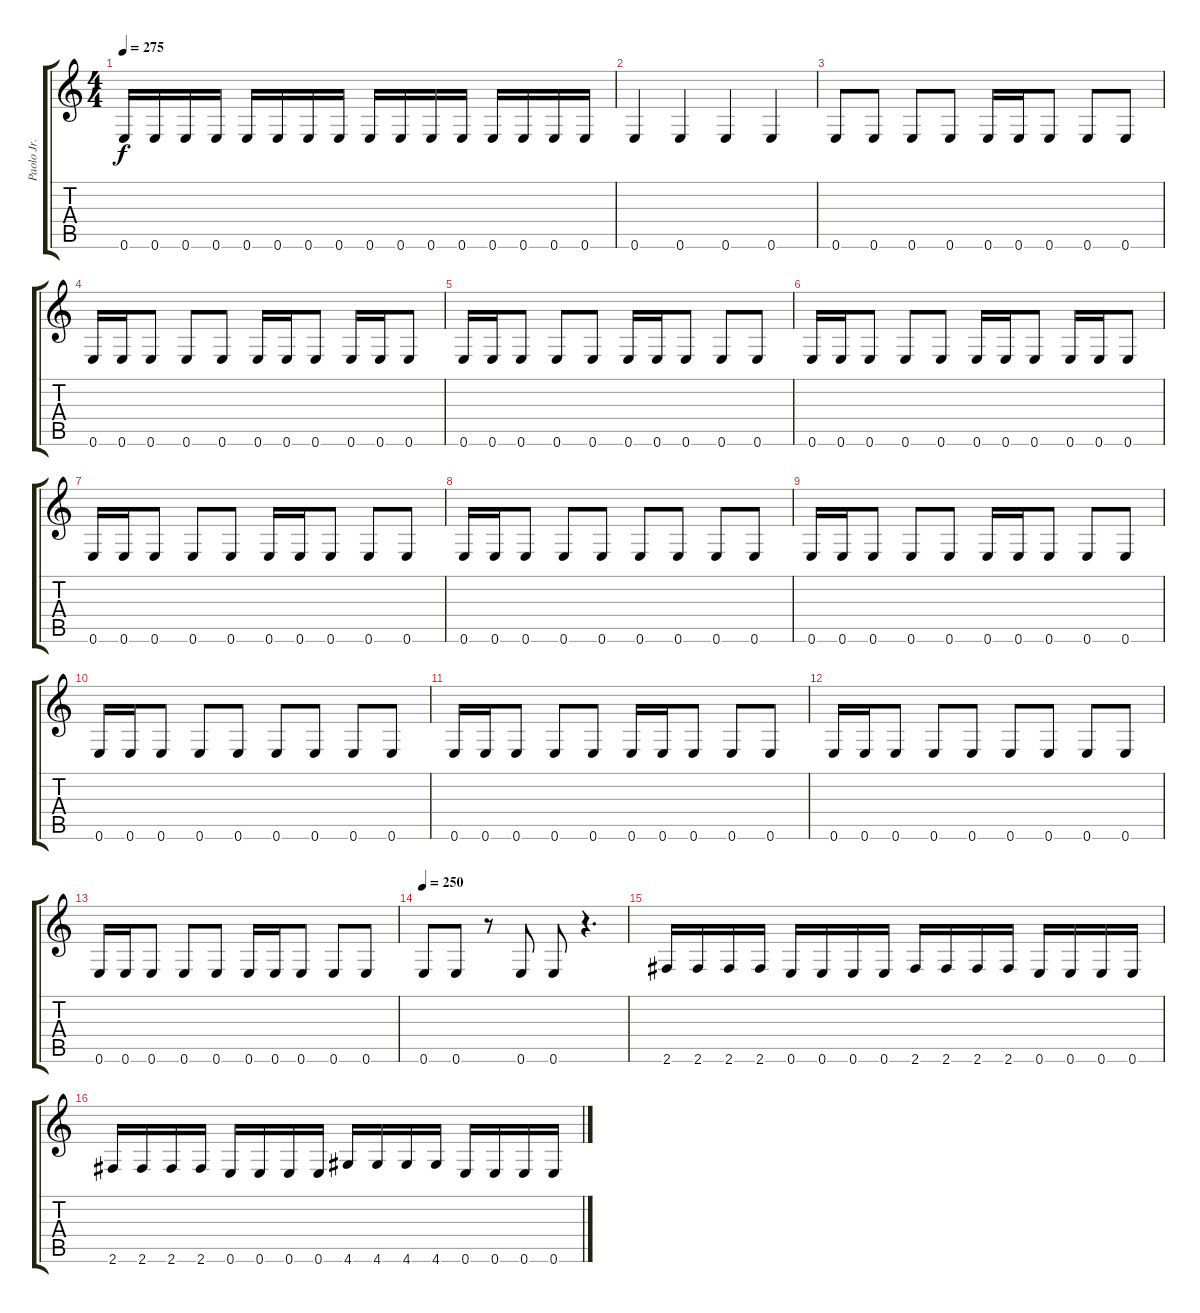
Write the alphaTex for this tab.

\track ("Paolo Jr." "Paolo Jr.") {instrument electricbassfinger}
\staff {score tabs}
\tuning (E4 B3 G3 D3 A2 E2) {hide}
\ts (4 4)
\tempo 275
\clef g2
\ks c
0.6.16{dy f} 0.6.16 0.6.16 0.6.16 0.6.16 0.6.16 0.6.16 0.6.16 0.6.16 0.6.16 0.6.16 0.6.16 0.6.16 0.6.16 0.6.16 0.6.16 |
0.6.4 0.6.4 0.6.4 0.6.4 |
0.6.8 0.6.8 0.6.8 0.6.8 0.6.16 0.6.16 0.6.8 0.6.8 0.6.8 |
0.6.16 0.6.16 0.6.8 0.6.8 0.6.8 0.6.16 0.6.16 0.6.8 0.6.16 0.6.16 0.6.8 |
0.6.16 0.6.16 0.6.8 0.6.8 0.6.8 0.6.16 0.6.16 0.6.8 0.6.8 0.6.8 |
0.6.16 0.6.16 0.6.8 0.6.8 0.6.8 0.6.16 0.6.16 0.6.8 0.6.16 0.6.16 0.6.8 |
0.6.16 0.6.16 0.6.8 0.6.8 0.6.8 0.6.16 0.6.16 0.6.8 0.6.8 0.6.8 |
0.6.16 0.6.16 0.6.8 0.6.8 0.6.8 0.6.8 0.6.8 0.6.8 0.6.8 |
0.6.16 0.6.16 0.6.8 0.6.8 0.6.8 0.6.16 0.6.16 0.6.8 0.6.8 0.6.8 |
0.6.16 0.6.16 0.6.8 0.6.8 0.6.8 0.6.8 0.6.8 0.6.8 0.6.8 |
0.6.16 0.6.16 0.6.8 0.6.8 0.6.8 0.6.16 0.6.16 0.6.8 0.6.8 0.6.8 |
0.6.16 0.6.16 0.6.8 0.6.8 0.6.8 0.6.8 0.6.8 0.6.8 0.6.8 |
0.6.16 0.6.16 0.6.8 0.6.8 0.6.8 0.6.16 0.6.16 0.6.8 0.6.8 0.6.8 |
\tempo 250
0.6.8 0.6.8 r.8 0.6.8 0.6.8 r.4{d} |
2.6.16 2.6.16 2.6.16 2.6.16 0.6.16 0.6.16 0.6.16 0.6.16 2.6.16 2.6.16 2.6.16 2.6.16 0.6.16 0.6.16 0.6.16 0.6.16 |
2.6.16 2.6.16 2.6.16 2.6.16 0.6.16 0.6.16 0.6.16 0.6.16 4.6.16 4.6.16 4.6.16 4.6.16 0.6.16 0.6.16 0.6.16 0.6.16
